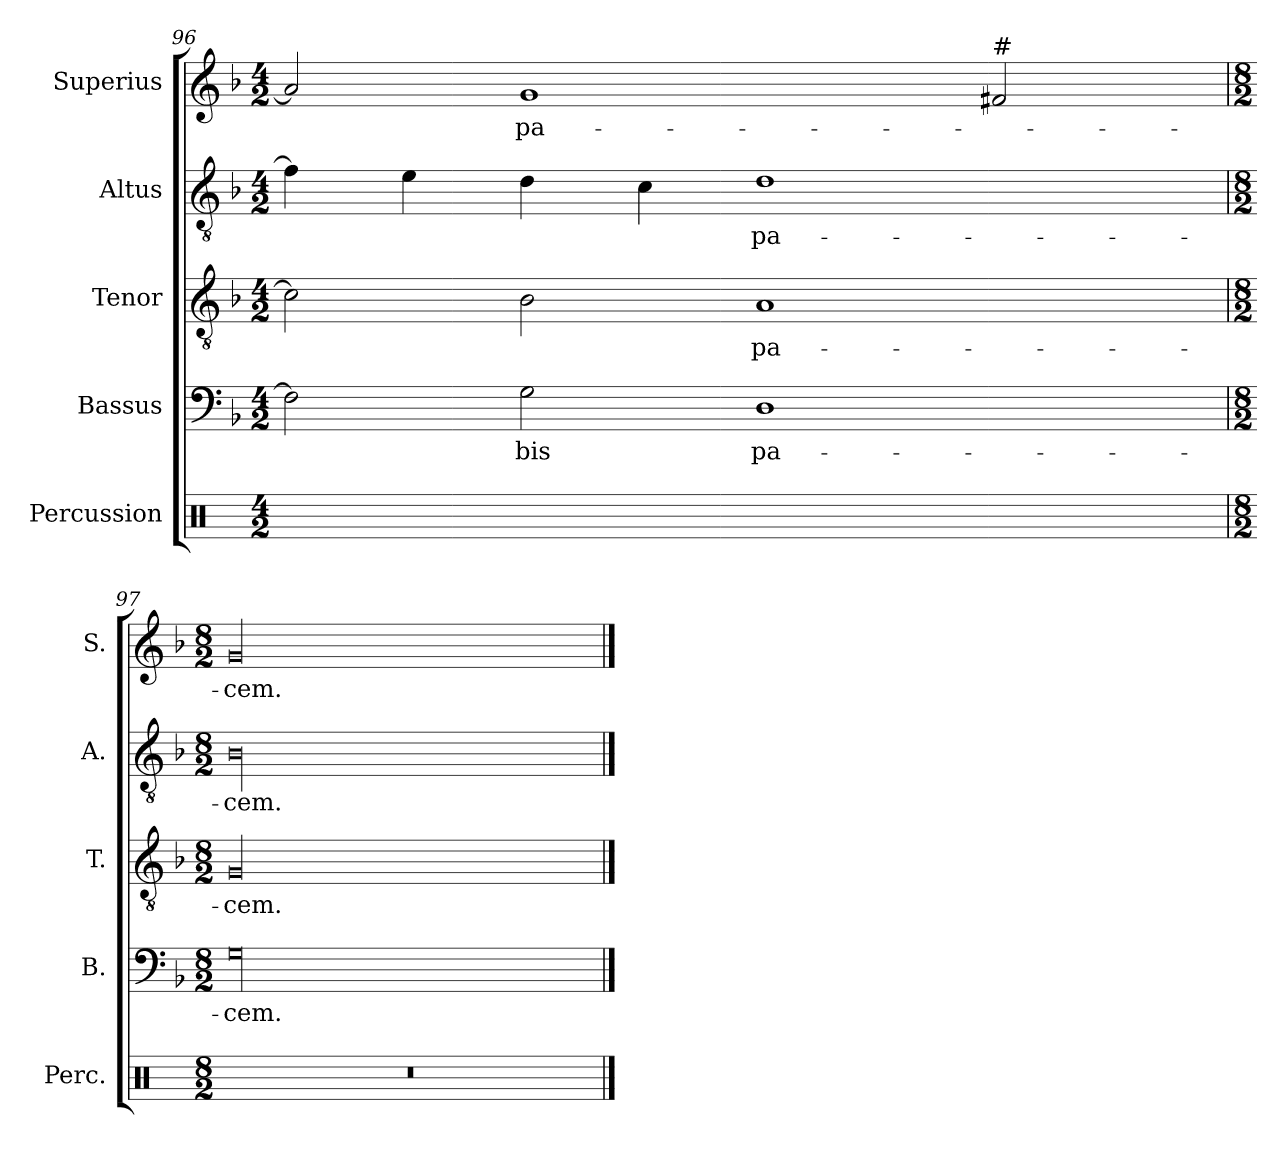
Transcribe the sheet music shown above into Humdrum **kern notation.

**kern	**kern	**text	**kern	**text	**kern	**text	**kern	**text
*part5	*part4	*part4	*part3	*part3	*part2	*part2	*part1	*part1
*staff5	*staff4	*staff4	*staff3	*staff3	*staff2	*staff2	*staff1	*staff1
*I"Percussion	*I"Bassus	*	*I"Tenor	*	*I"Altus	*	*I"Superius	*
*I'Perc.	*I'B.	*	*I'T.	*	*I'A.	*	*I'S.	*
*clefX	*clefF4	*	*clefGv2	*	*clefGv2	*	*clefG2	*
*	*	*	*ITrd7c12	*	*ITrd7c12	*	*	*
*k[]	*k[b-]	*	*k[b-]	*	*k[b-]	*	*k[b-]	*
*C:	*F:	*	*F:	*	*F:	*	*F:	*
*M4/2	*M4/2	*	*M4/2	*	*M4/2	*	*M4/2	*
=96	=96	=96	=96	=96	=96	=96	=96	=96
16Rei/LLyy	2Fi\]	.	2Ci\]	.	4Fi\]	.	2ai/]	.
16Rei/yy	.	.	.	.	.	.	.	.
16Rei/yy	.	.	.	.	.	.	.	.
16Rei/JJyy	.	.	.	.	.	.	.	.
16Rei/LLyy	.	.	.	.	4Ei\	.	.	.
16Rei/yy	.	.	.	.	.	.	.	.
16Rei/yy	.	.	.	.	.	.	.	.
16Rei/JJyy	.	.	.	.	.	.	.	.
!	!	!LO:LY:b:color=#000000	!	!	!	!	!	!
!	!	!	!	!	!	!	!	!LO:LY:b:color=#000000
16Rei/LLyy	2Gi\	-bis	2BB-i\	.	4Di\	.	1gi	pa-
16Rei/yy	.	.	.	.	.	.	.	.
16Rei/yy	.	.	.	.	.	.	.	.
16Rei/JJyy	.	.	.	.	.	.	.	.
16Rei/LLyy	.	.	.	.	4Ci\	.	.	.
16Rei/yy	.	.	.	.	.	.	.	.
16Rei/yy	.	.	.	.	.	.	.	.
16Rei/JJyy	.	.	.	.	.	.	.	.
!	!	!LO:LY:b:color=#000000	!	!	!	!	!	!
!	!	!	!	!LO:LY:b:color=#000000	!	!	!	!
!	!	!	!	!	!	!LO:LY:b:color=#000000	!	!
16Rei/LLyy	1Di	pa-	1AAi	pa-	1Di	pa-	.	.
16Rei/yy	.	.	.	.	.	.	.	.
16Rei/yy	.	.	.	.	.	.	.	.
16Rei/JJyy	.	.	.	.	.	.	.	.
16Rei/LLyy	.	.	.	.	.	.	.	.
16Rei/yy	.	.	.	.	.	.	.	.
16Rei/yy	.	.	.	.	.	.	.	.
16Rei/JJyy	.	.	.	.	.	.	.	.
!	!	!	!	!	!	!	!LO:TX:a:t=#	!
16Rei/LLyy	.	.	.	.	.	.	2f#j/	.
16Rei/yy	.	.	.	.	.	.	.	.
16Rei/yy	.	.	.	.	.	.	.	.
16Rei/JJyy	.	.	.	.	.	.	.	.
16Rei/LLyy	.	.	.	.	.	.	.	.
16Rei/yy	.	.	.	.	.	.	.	.
16Rei/yy	.	.	.	.	.	.	.	.
16Rei/JJyy	.	.	.	.	.	.	.	.
=97	=97	=97	=97	=97	=97	=97	=97	=97
*M8/2	*M8/2	*	*M8/2	*	*M8/2	*	*M8/2	*
!LO:N:vis=1	!	!	!	!	!	!	!	!
!	!	!LO:LY:b:color=#000000	!	!	!	!	!	!
!	!	!	!	!LO:LY:b:color=#000000	!	!	!	!
!	!	!	!	!	!	!LO:LY:b:color=#000000	!	!
!	!	!	!	!	!	!	!	!LO:LY:b:color=#000000
00r	00Gi	-cem.	00GGi	-cem.	00BB-i	-cem.	00gi	-cem.
==	==	==	==	==	==	==	==	==
*-	*-	*-	*-	*-	*-	*-	*-	*-
